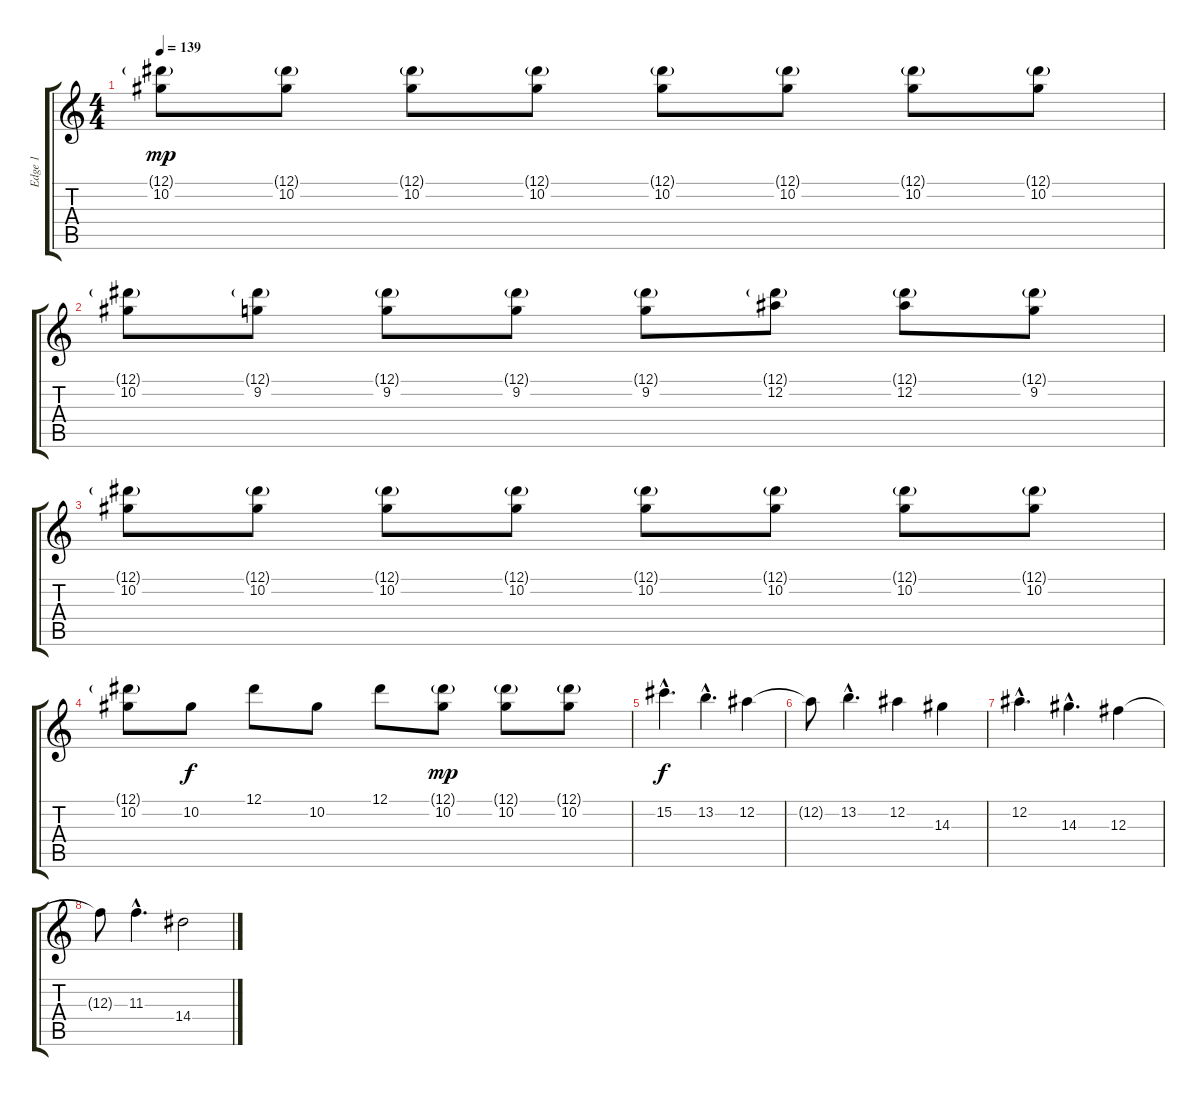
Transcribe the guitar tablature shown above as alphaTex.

\track ("Edge 1" "Edge 1") {instrument overdrivenguitar}
\staff {score tabs}
\tuning (Eb4 Bb3 Gb3 Db3 Ab2 Eb2) {hide}
\ts (4 4)
\tempo 139
\clef g2
\ks c
(12.1{g} 10.2).8{dy mp} (12.1{g} 10.2).8 (12.1{g} 10.2).8 (12.1{g} 10.2).8 (12.1{g} 10.2).8 (12.1{g} 10.2).8 (12.1{g} 10.2).8 (12.1{g} 10.2).8 |
(12.1{g} 10.2).8 (12.1{g} 9.2).8 (12.1{g} 9.2).8 (12.1{g} 9.2).8 (12.1{g} 9.2).8 (12.1{g} 12.2).8 (12.1{g} 12.2).8 (12.1{g} 9.2).8 |
(12.1{g} 10.2).8 (12.1{g} 10.2).8 (12.1{g} 10.2).8 (12.1{g} 10.2).8 (12.1{g} 10.2).8 (12.1{g} 10.2).8 (12.1{g} 10.2).8 (12.1{g} 10.2).8 |
(12.1{g} 10.2).8 10.2.8{dy f} 12.1.8 10.2.8 12.1.8 (12.1{g} 10.2).8{dy mp} (12.1{g} 10.2).8 (12.1{g} 10.2).8 |
15.2{hac}.4{d dy f} 13.2{hac}.4{d} 12.2.4 |
12.2{t}.8 13.2{hac}.4{d} 12.2.4 14.3.4 |
12.2{hac}.4{d} 14.3{hac}.4{d} 12.3.4 |
12.3{t}.8 11.3{hac}.4{d} 14.4.2
